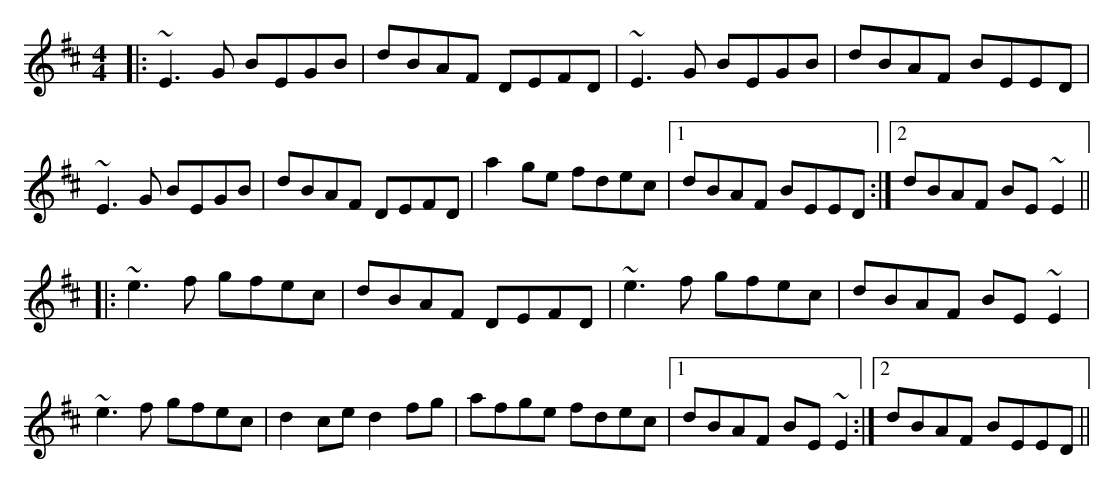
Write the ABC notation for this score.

X:1
M:4/4
K:Edor
|:~E3G BEGB|dBAF DEFD|~E3G BEGB|dBAF BEED|
~E3G BEGB|dBAF DEFD|a2ge fdec|1 dBAF BEED:|2 dBAF BE~E2||
|:~e3f gfec|dBAF DEFD|~e3f gfec|dBAF BE~E2|
~e3f gfec|d2ce d2fg|afge fdec|1 dBAF BE~E2:|2 dBAF BEED||
